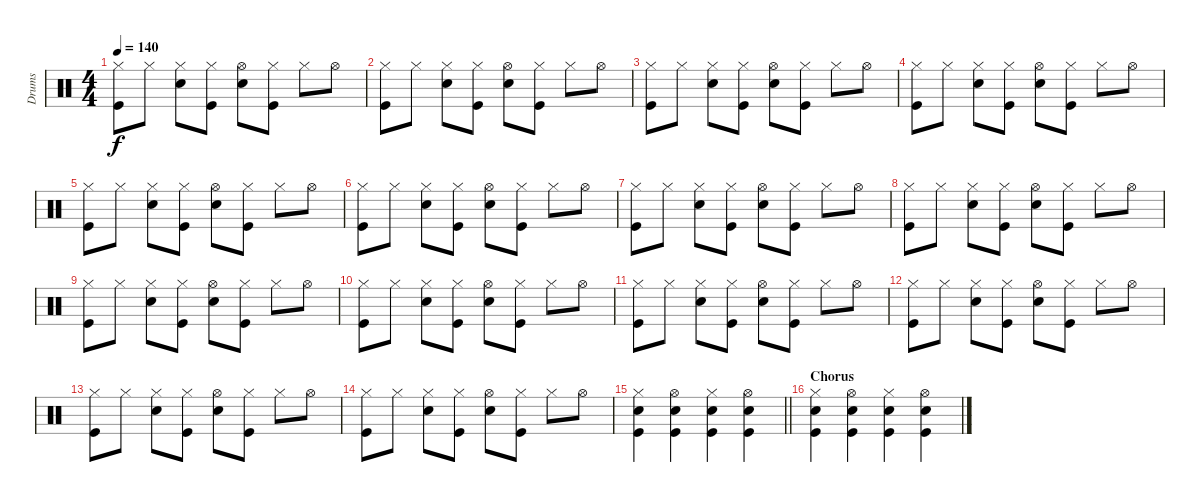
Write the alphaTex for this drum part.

\track ("Drums" "Drums") {instrument percussion}
\staff {score}
\articulation defaults
\ts (4 4)
\tempo 140
\clef neutral
\ks c
("Hi-Hat (closed)" "Kick (hit)").8{dy f} "Hi-Hat (closed)".8 ("Hi-Hat (closed)" "Snare (hit) 2").8 ("Hi-Hat (closed)" "Kick (hit)").8 ("Hi-Hat (open)" "Snare (hit) 2").8 ("Hi-Hat (closed)" "Kick (hit)").8 "Hi-Hat (closed)".8 "Hi-Hat (open)".8 |
("Hi-Hat (closed)" "Kick (hit)").8 "Hi-Hat (closed)".8 ("Hi-Hat (closed)" "Snare (hit) 2").8 ("Hi-Hat (closed)" "Kick (hit)").8 ("Hi-Hat (open)" "Snare (hit) 2").8 ("Hi-Hat (closed)" "Kick (hit)").8 "Hi-Hat (closed)".8 "Hi-Hat (open)".8 |
("Hi-Hat (closed)" "Kick (hit)").8 "Hi-Hat (closed)".8 ("Hi-Hat (closed)" "Snare (hit) 2").8 ("Hi-Hat (closed)" "Kick (hit)").8 ("Hi-Hat (open)" "Snare (hit) 2").8 ("Hi-Hat (closed)" "Kick (hit)").8 "Hi-Hat (closed)".8 "Hi-Hat (open)".8 |
("Hi-Hat (closed)" "Kick (hit)").8 "Hi-Hat (closed)".8 ("Hi-Hat (closed)" "Snare (hit) 2").8 ("Hi-Hat (closed)" "Kick (hit)").8 ("Hi-Hat (open)" "Snare (hit) 2").8 ("Hi-Hat (closed)" "Kick (hit)").8 "Hi-Hat (closed)".8 "Hi-Hat (open)".8 |
("Hi-Hat (closed)" "Kick (hit)").8 "Hi-Hat (closed)".8 ("Hi-Hat (closed)" "Snare (hit) 2").8 ("Hi-Hat (closed)" "Kick (hit)").8 ("Hi-Hat (open)" "Snare (hit) 2").8 ("Hi-Hat (closed)" "Kick (hit)").8 "Hi-Hat (closed)".8 "Hi-Hat (open)".8 |
("Hi-Hat (closed)" "Kick (hit)").8 "Hi-Hat (closed)".8 ("Hi-Hat (closed)" "Snare (hit) 2").8 ("Hi-Hat (closed)" "Kick (hit)").8 ("Hi-Hat (open)" "Snare (hit) 2").8 ("Hi-Hat (closed)" "Kick (hit)").8 "Hi-Hat (closed)".8 "Hi-Hat (open)".8 |
("Hi-Hat (closed)" "Kick (hit)").8 "Hi-Hat (closed)".8 ("Hi-Hat (closed)" "Snare (hit) 2").8 ("Hi-Hat (closed)" "Kick (hit)").8 ("Hi-Hat (open)" "Snare (hit) 2").8 ("Hi-Hat (closed)" "Kick (hit)").8 "Hi-Hat (closed)".8 "Hi-Hat (open)".8 |
("Hi-Hat (closed)" "Kick (hit)").8 "Hi-Hat (closed)".8 ("Hi-Hat (closed)" "Snare (hit) 2").8 ("Hi-Hat (closed)" "Kick (hit)").8 ("Hi-Hat (open)" "Snare (hit) 2").8 ("Hi-Hat (closed)" "Kick (hit)").8 "Hi-Hat (closed)".8 "Hi-Hat (open)".8 |
("Hi-Hat (closed)" "Kick (hit)").8 "Hi-Hat (closed)".8 ("Hi-Hat (closed)" "Snare (hit) 2").8 ("Hi-Hat (closed)" "Kick (hit)").8 ("Hi-Hat (open)" "Snare (hit) 2").8 ("Hi-Hat (closed)" "Kick (hit)").8 "Hi-Hat (closed)".8 "Hi-Hat (open)".8 |
("Hi-Hat (closed)" "Kick (hit)").8 "Hi-Hat (closed)".8 ("Hi-Hat (closed)" "Snare (hit) 2").8 ("Hi-Hat (closed)" "Kick (hit)").8 ("Hi-Hat (open)" "Snare (hit) 2").8 ("Hi-Hat (closed)" "Kick (hit)").8 "Hi-Hat (closed)".8 "Hi-Hat (open)".8 |
("Hi-Hat (closed)" "Kick (hit)").8 "Hi-Hat (closed)".8 ("Hi-Hat (closed)" "Snare (hit) 2").8 ("Hi-Hat (closed)" "Kick (hit)").8 ("Hi-Hat (open)" "Snare (hit) 2").8 ("Hi-Hat (closed)" "Kick (hit)").8 "Hi-Hat (closed)".8 "Hi-Hat (open)".8 |
("Hi-Hat (closed)" "Kick (hit)").8 "Hi-Hat (closed)".8 ("Hi-Hat (closed)" "Snare (hit) 2").8 ("Hi-Hat (closed)" "Kick (hit)").8 ("Hi-Hat (open)" "Snare (hit) 2").8 ("Hi-Hat (closed)" "Kick (hit)").8 "Hi-Hat (closed)".8 "Hi-Hat (open)".8 |
("Hi-Hat (closed)" "Kick (hit)").8 "Hi-Hat (closed)".8 ("Hi-Hat (closed)" "Snare (hit) 2").8 ("Hi-Hat (closed)" "Kick (hit)").8 ("Hi-Hat (open)" "Snare (hit) 2").8 ("Hi-Hat (closed)" "Kick (hit)").8 "Hi-Hat (closed)".8 "Hi-Hat (open)".8 |
("Hi-Hat (closed)" "Kick (hit)").8 "Hi-Hat (closed)".8 ("Hi-Hat (closed)" "Snare (hit) 2").8 ("Hi-Hat (closed)" "Kick (hit)").8 ("Hi-Hat (open)" "Snare (hit) 2").8 ("Hi-Hat (closed)" "Kick (hit)").8 "Hi-Hat (closed)".8 "Hi-Hat (open)".8 |
\barLineRight lightlight
("Hi-Hat (closed)" "Snare (hit) 2" "Kick (hit)").4 ("Hi-Hat (open)" "Snare (hit) 2" "Kick (hit)").4 ("Hi-Hat (closed)" "Snare (hit) 2" "Kick (hit)").4 ("Hi-Hat (open)" "Snare (hit) 2" "Kick (hit)").4 |
\section ("" "Chorus")
("Hi-Hat (closed)" "Snare (hit) 2" "Kick (hit)").4 ("Hi-Hat (open)" "Snare (hit) 2" "Kick (hit)").4 ("Hi-Hat (closed)" "Snare (hit) 2" "Kick (hit)").4 ("Hi-Hat (open)" "Snare (hit) 2" "Kick (hit)").4
